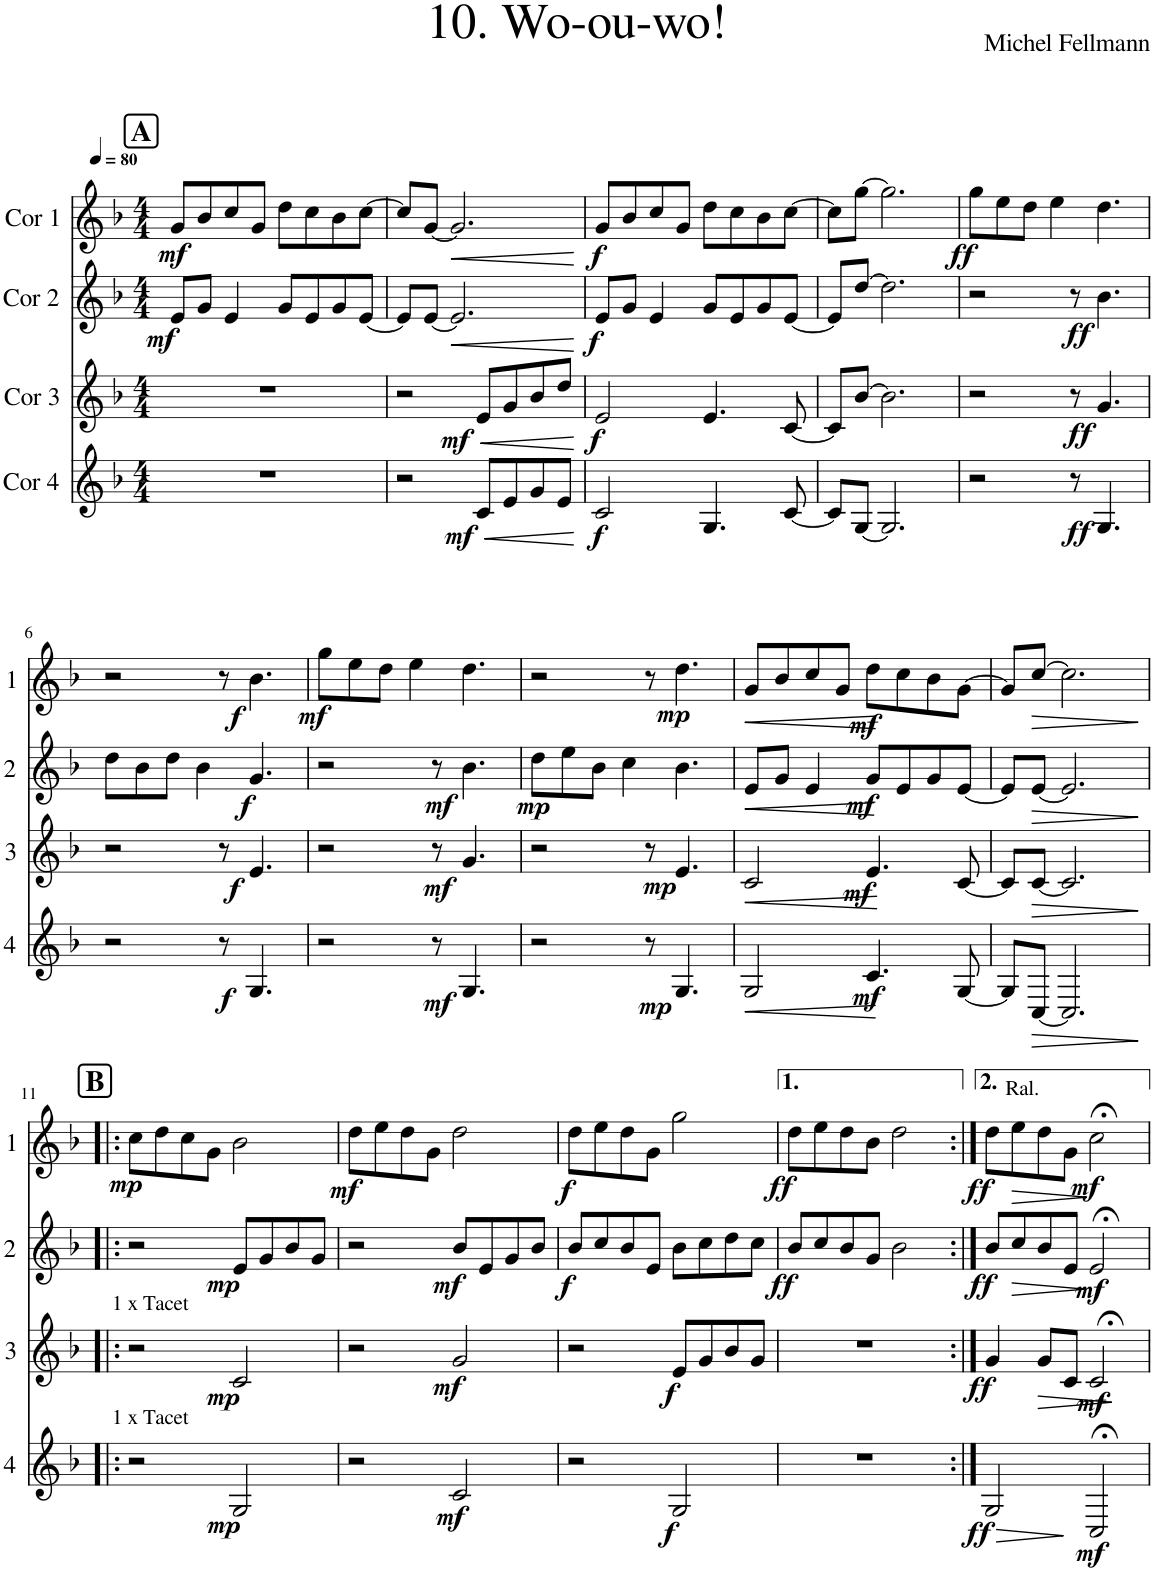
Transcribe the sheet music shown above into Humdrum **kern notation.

**kern	**dynam	**kern	**dynam	**kern	**dynam	**kern	**dynam
*part4	*part4	*part3	*part3	*part2	*part2	*part1	*part1
*staff4	*staff4	*staff3	*staff3	*staff2	*staff2	*staff1	*staff1
*I"Cor 4	*	*I"Cor 3	*	*I"Cor 2	*	*I"Cor 1	*
*clefG2	*	*clefG2	*	*clefG2	*	*clefG2	*
*Trd4c7	*	*Trd4c7	*	*Trd4c7	*	*Trd4c7	*
*k[b-]	*	*k[b-]	*	*k[b-]	*	*k[b-]	*
*M4/4	*	*M4/4	*	*M4/4	*	*M4/4	*
*MM80	*	*MM80	*	*MM80	*	*MM80	*
!!LO:REH:place=s1:a:B:cj:fs=14:t=A
=1	=1	=1	=1	=1	=1	=1	=1
!	!	!	!	!	!LO:DY:b	!	!LO:DY:b
1r	.	1r	.	8e/L	mf	8g/L	mf
.	.	.	.	8g/J	.	8b-/	.
.	.	.	.	4e/	.	8cc/	.
.	.	.	.	.	.	8g/J	.
.	.	.	.	8g/L	.	8dd\L	.
.	.	.	.	8e/	.	8cc\	.
.	.	.	.	8g/	.	8b-\	.
.	.	.	.	[8e/J	.	[8cc\J	.
=2	=2	=2	=2	=2	=2	=2	=2
2r	.	2r	.	8e/L]	.	8cc/L]	.
.	.	.	.	[8e/J	.	[8g/J	.
!	!	!	!	!	!LO:HP:b	!	!LO:HP:b
.	.	.	.	2.e/]	<	2.g/]	<
!	!LO:HP:b	!	!LO:HP:b	!	!	!	!
!	!LO:DY:n=1:b	!	!LO:DY:n=1:b	!	!	!	!
8c/L	< mf	8e/L	< mf	.	.	.	.
8e/	.	8g/	.	.	.	.	.
8g/	.	8b-/	.	.	.	.	.
8e/J	.	8dd/J	.	.	.	.	.
.	[	.	[	.	[	.	[
=3	=3	=3	=3	=3	=3	=3	=3
!	!LO:DY:b	!	!LO:DY:b	!	!LO:DY:b	!	!LO:DY:b
2c/	f	2e/	f	8e/L	f	8g/L	f
.	.	.	.	8g/J	.	8b-/	.
.	.	.	.	4e/	.	8cc/	.
.	.	.	.	.	.	8g/J	.
4.G/	.	4.e/	.	8g/L	.	8dd\L	.
.	.	.	.	8e/	.	8cc\	.
.	.	.	.	8g/	.	8b-\	.
[8c/	.	[8c/	.	[8e/J	.	[8cc\J	.
=4	=4	=4	=4	=4	=4	=4	=4
8c/L]	.	8c/L]	.	8e/L]	.	8cc\L]	.
[8G/J	.	[8b-/J	.	[8dd/J	.	[8gg\J	.
2.G/]	.	2.b-\]	.	2.dd\]	.	2.gg\]	.
=5	=5	=5	=5	=5	=5	=5	=5
!	!	!	!	!	!	!	!LO:DY:b
2r	.	2r	.	2r	.	8gg\L	ff
.	.	.	.	.	.	8ee\	.
.	.	.	.	.	.	8dd\J	.
.	.	.	.	.	.	4ee\	.
!	!LO:DY:b	!	!LO:DY:b	!	!LO:DY:b	!	!
8r	ff	8r	ff	8r	ff	.	.
4.G/	.	4.g/	.	4.b-\	.	4.dd\	.
!!LO:LB:g=z
=6	=6	=6	=6	=6	=6	=6	=6
2r	.	2r	.	8dd\L	.	2r	.
.	.	.	.	8b-\	.	.	.
.	.	.	.	8dd\J	.	.	.
.	.	.	.	4b-\	.	.	.
!	!LO:DY:b	!	!LO:DY:b	!	!	!	!LO:DY:b
8r	f	8r	f	.	.	8r	f
!	!	!	!	!	!LO:DY:b	!	!
4.G/	.	4.e/	.	4.g/	f	4.b-\	.
=7	=7	=7	=7	=7	=7	=7	=7
!	!	!	!	!	!	!	!LO:DY:b
2r	.	2r	.	2r	.	8gg\L	mf
.	.	.	.	.	.	8ee\	.
.	.	.	.	.	.	8dd\J	.
.	.	.	.	.	.	4ee\	.
!	!LO:DY:b	!	!LO:DY:b	!	!LO:DY:b	!	!
8r	mf	8r	mf	8r	mf	.	.
4.G/	.	4.g/	.	4.b-\	.	4.dd\	.
=8	=8	=8	=8	=8	=8	=8	=8
!	!	!	!	!	!LO:DY:b	!	!
2r	.	2r	.	8dd\L	mp	2r	.
.	.	.	.	8ee\	.	.	.
.	.	.	.	8b-\J	.	.	.
.	.	.	.	4cc\	.	.	.
!	!LO:DY:b	!	!LO:DY:b	!	!	!	!
8r	mp	8r	mp	.	.	8r	.
!	!	!	!	!	!	!	!LO:DY:b
4.G/	.	4.e/	.	4.b-\	.	4.dd\	mp
=9	=9	=9	=9	=9	=9	=9	=9
!	!LO:HP:b	!	!LO:HP:b	!	!LO:HP:b	!	!LO:HP:b
2G/	<	2c/	<	8e/L	<	8g/L	<
.	.	.	.	8g/J	.	8b-/	.
.	.	.	.	4e/	.	8cc/	.
.	.	.	.	.	.	8g/J	.
!	!LO:DY:b	!	!LO:DY:b	!	!LO:DY:b	!	!LO:DY:b
4.c/	mf	4.e/	mf	8g/L	mf	8dd\L	mf
.	.	.	.	8e/	.	8cc\	.
.	.	.	.	8g/	.	8b-\	.
[8G/	.	[8c/	.	[8e/J	.	[8g\J	.
.	[	.	[	.	[	.	[
=10	=10	=10	=10	=10	=10	=10	=10
8G/L]	.	8c/L]	.	8e/L]	.	8g/L]	.
!	!LO:HP:b	!	!LO:HP:b	!	!LO:HP:b	!	!LO:HP:b
[8C/J	>	[8c/J	>	[8e/J	>	[8cc/J	>
2.C/]	.	2.c/]	.	2.e/]	.	2.cc\]	.
.	]	.	]	.	]	.	]
!!LO:LB:g=z
!!LO:REH:place=s1:a:B:cj:fs=14:t=B
=11!|:	=11!|:	=11!|:	=11!|:	=11!|:	=11!|:	=11!|:	=11!|:
!	!	!LO:TX:a:t=1 x Tacet	!	!	!	!	!
!LO:TX:a:t=1 x Tacet	!	!	!	!	!	!	!
!	!	!	!	!	!	!	!LO:DY:b
2r	.	2r	.	2r	.	8cc\L	mp
.	.	.	.	.	.	8dd\	.
.	.	.	.	.	.	8cc\	.
.	.	.	.	.	.	8g\J	.
!	!LO:DY:b	!	!LO:DY:b	!	!LO:DY:b	!	!
2G/	mp	2c/	mp	8e/L	mp	2b-\	.
.	.	.	.	8g/	.	.	.
.	.	.	.	8b-/	.	.	.
.	.	.	.	8g/J	.	.	.
=12	=12	=12	=12	=12	=12	=12	=12
!	!	!	!	!	!	!	!LO:DY:b
2r	.	2r	.	2r	.	8dd\L	mf
.	.	.	.	.	.	8ee\	.
.	.	.	.	.	.	8dd\	.
.	.	.	.	.	.	8g\J	.
!	!LO:DY:b	!	!LO:DY:b	!	!LO:DY:b	!	!
2c/	mf	2g/	mf	8b-/L	mf	2dd\	.
.	.	.	.	8e/	.	.	.
.	.	.	.	8g/	.	.	.
.	.	.	.	8b-/J	.	.	.
=13	=13	=13	=13	=13	=13	=13	=13
!	!	!	!	!	!LO:DY:b	!	!LO:DY:b
2r	.	2r	.	8b-/L	f	8dd\L	f
.	.	.	.	8cc/	.	8ee\	.
.	.	.	.	8b-/	.	8dd\	.
.	.	.	.	8e/J	.	8g\J	.
!	!LO:DY:b	!	!LO:DY:b	!	!	!	!
2G/	f	8e/L	f	8b-\L	.	2gg\	.
.	.	8g/	.	8cc\	.	.	.
.	.	8b-/	.	8dd\	.	.	.
.	.	8g/J	.	8cc\J	.	.	.
=14	=14	=14	=14	=14	=14	=14	=14
!	!	!	!	!	!LO:DY:b	!	!LO:DY:b
1r	.	1r	.	8b-/L	ff	8dd\L	ff
.	.	.	.	8cc/	.	8ee\	.
.	.	.	.	8b-/	.	8dd\	.
.	.	.	.	8g/J	.	8b-\J	.
.	.	.	.	2b-\	.	2dd\	.
=15:|!	=15:|!	=15:|!	=15:|!	=15:|!	=15:|!	=15:|!	=15:|!
!	!LO:HP:b	!	!	!	!	!	!
!	!LO:DY:n=1:b	!	!LO:DY:b	!	!LO:DY:b	!	!LO:DY:b
2G/	> ff	4g/	ff	8b-/L	ff	8dd\L	ff
!	!	!	!	!	!	!LO:TX:a:t=Ral.	!
!	!	!	!	!	!LO:HP:b	!	!LO:HP:b
.	.	.	.	8cc/	>	8ee\	>
!	!	!	!LO:HP:b	!	!	!	!
.	.	8g/L	>	8b-/	.	8dd\	.
.	.	8c/J	.	8e/J	.	8g\J	.
!	!LO:DY:n=2:b	!	!LO:DY:b	!	!LO:DY:b	!	!LO:DY:b
2C;</	mf	2c;</	mf	2e;</	mf	2cc;<\	mf
.	]	.	]	.	]	.	]
=	=	=	=	=	=	=	=
*-	*-	*-	*-	*-	*-	*-	*-
